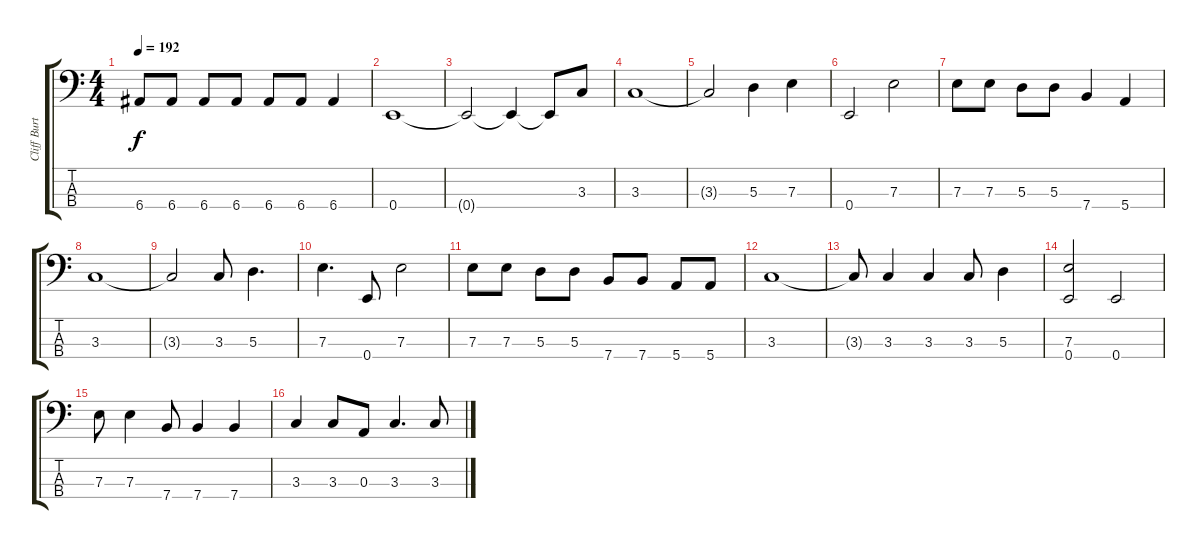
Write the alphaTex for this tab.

\track ("Cliff Burton" "Cliff Burt") {instrument electricbasspick}
\staff {score tabs}
\tuning (G2 D2 A1 E1) {hide}
\ts (4 4)
\tempo 192
\clef f4
\ks c
6.4.8{dy f} 6.4.8 6.4.8 6.4.8 6.4.8 6.4.8 6.4.4 |
0.4.1 |
0.4{t}.2 0.4{t}.4 0.4{t}.8 3.3.8 |
3.3.1 |
3.3{t}.2 5.3.4 7.3.4 |
0.4.2 7.3.2 |
7.3.8 7.3.8 5.3.8 5.3.8 7.4.4 5.4.4 |
3.3.1 |
3.3{t}.2 3.3.8 5.3.4{d} |
7.3.4{d} 0.4.8 7.3.2 |
7.3.8 7.3.8 5.3.8 5.3.8 7.4.8 7.4.8 5.4.8 5.4.8 |
3.3.1 |
3.3{t}.8 3.3.4 3.3.4 3.3.8 5.3.4 |
(7.3 0.4).2 0.4.2 |
7.3.8 7.3.4 7.4.8 7.4.4 7.4.4 |
3.3.4 3.3.8 0.3.8 3.3.4{d} 3.3.8
